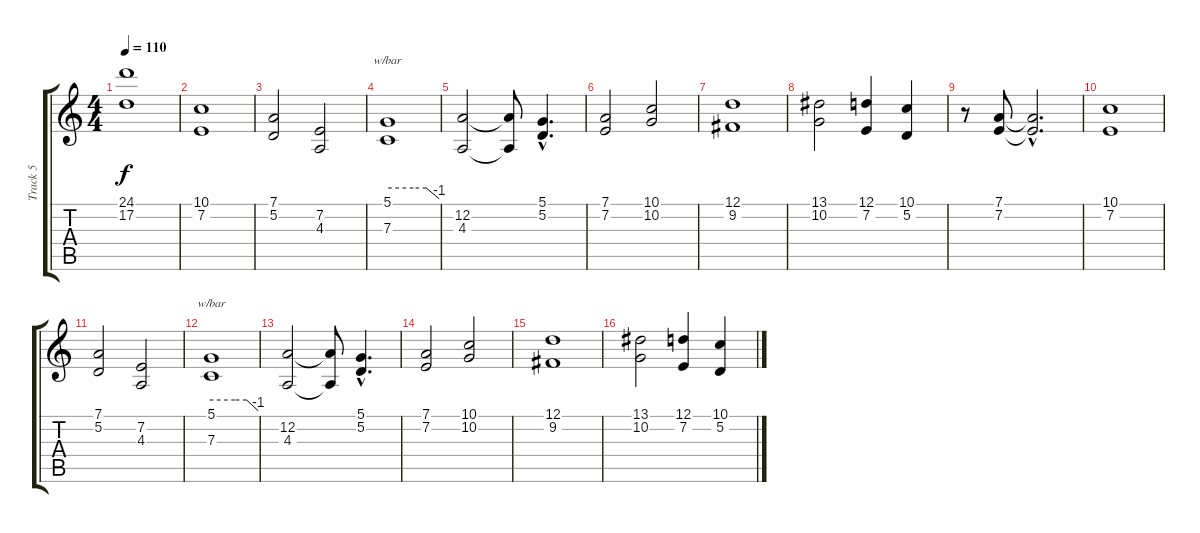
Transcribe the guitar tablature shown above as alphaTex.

\track ("Track 5" "Track 5") {instrument fx7echoes}
\staff {score tabs}
\tuning (D4 A3 F3 C3 G2 D2) {hide}
\ts (4 4)
\tempo 110
\clef g2
\ks c
(24.1 17.2{t}).1{dy f} |
(10.1 7.2).1{volume 14 instrument stringensemble1} |
(7.1 5.2).2 (7.2 4.3).2 |
(5.1 7.3).1{tbe (custom default 0 0 30 0 45 0 60 -4)} |
(12.2 4.3).2 (12.2{t} 4.3{t}).8 (5.1{hac} 5.2{hac}).4{d} |
(7.1 7.2).2 (10.1 10.2).2 |
(12.1 9.2).1 |
(13.1 10.2).2 (12.1 7.2).4 (10.1 5.2).4 |
r.8 (7.1 7.2).8 (7.1{hac t} 7.2{hac t}).2{d} |
(10.1 7.2).1 |
(7.1 5.2).2 (7.2 4.3).2 |
(5.1 7.3).1{tbe (custom default 0 0 30 0 45 0 60 -4)} |
(12.2 4.3).2 (12.2{t} 4.3{t}).8 (5.1{hac} 5.2{hac}).4{d} |
(7.1 7.2).2 (10.1 10.2).2 |
(12.1 9.2).1 |
(13.1 10.2).2 (12.1 7.2).4 (10.1 5.2).4
